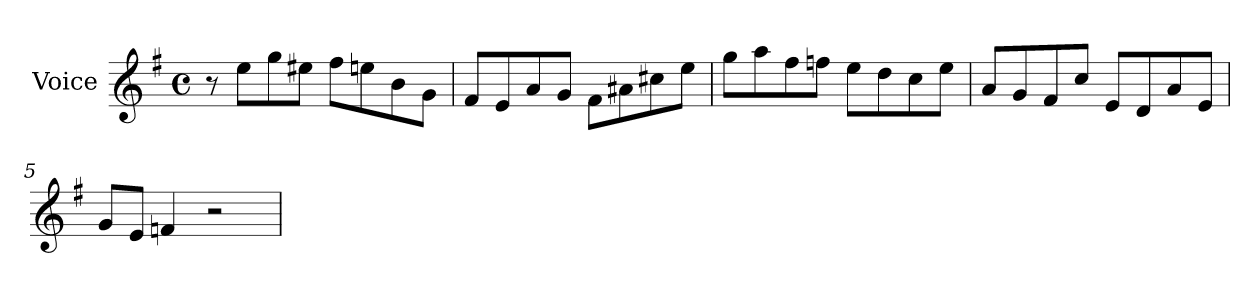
**kern
*part1
*staff1
*I"Voice
*I'Voice
*clefG2
*k[f#]
*M4/4
*met(c)
=1
8r
8ee\L
8gg\
8ee#X\J
8ff#\L
8een\
8b\
8g\J
=2
8f#/L
8e/
8a/
8g/J
8f#\L
8a#X\
8cc#X\
8ee\J
=3
8gg\L
8aa\
8ff#\
8ffn\J
8ee\L
8dd\
8cc\
8ee\J
=4
8a/L
8g/
8f#/
8cc/J
8e/L
8d/
8a/
8e/J
=5
8g/L
8e/J
4fn/
2rcc
=
*-
